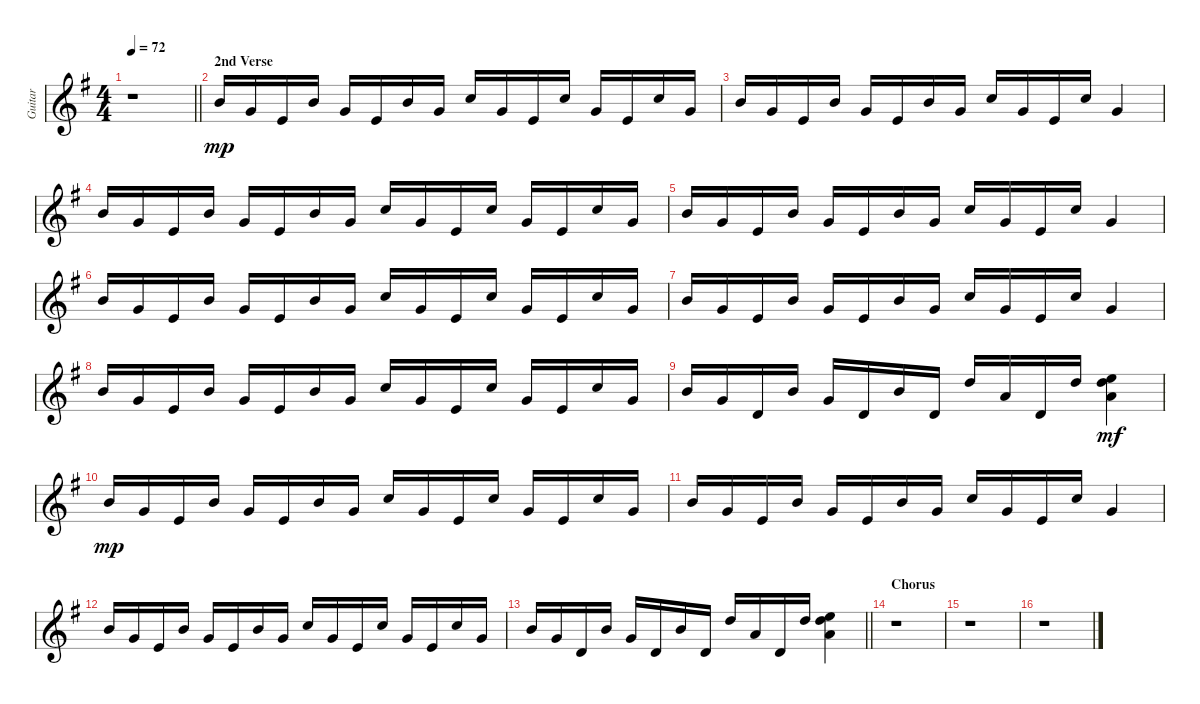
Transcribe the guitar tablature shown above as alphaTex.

\track ("Guitar" "Guitar") {instrument acousticguitarsteel}
\staff {score}
\tuning (E4 B3 G3 D3 A2 E2) {hide}
\ts (4 4)
\tempo 72
\clef g2
\barLineRight lightlight
\ks eminor
r.1{dy mp} |
\section ("" "2nd Verse")
0.2.16 0.3.16 2.4.16 0.2.16 0.3.16 2.4.16 0.2.16 0.3.16 1.2.16 0.3.16 2.4.16 1.2.16 0.3.16 2.4.16 1.2.16 0.3.16 |
0.2.16 0.3.16 2.4.16 0.2.16 0.3.16 2.4.16 0.2.16 0.3.16 1.2.16 0.3.16 2.4.16 1.2.16 0.3.4 |
0.2.16 0.3.16 2.4.16 0.2.16 0.3.16 2.4.16 0.2.16 0.3.16 1.2.16 0.3.16 2.4.16 1.2.16 0.3.16 2.4.16 1.2.16 0.3.16 |
0.2.16 0.3.16 2.4.16 0.2.16 0.3.16 2.4.16 0.2.16 0.3.16 1.2.16 0.3.16 2.4.16 1.2.16 0.3.4 |
0.2.16 0.3.16 2.4.16 0.2.16 0.3.16 2.4.16 0.2.16 0.3.16 1.2.16 0.3.16 2.4.16 1.2.16 0.3.16 2.4.16 1.2.16 0.3.16 |
0.2.16 0.3.16 2.4.16 0.2.16 0.3.16 2.4.16 0.2.16 0.3.16 1.2.16 0.3.16 2.4.16 1.2.16 0.3.4 |
0.2.16 0.3.16 2.4.16 0.2.16 0.3.16 2.4.16 0.2.16 0.3.16 1.2.16 0.3.16 2.4.16 1.2.16 0.3.16 2.4.16 1.2.16 0.3.16 |
0.2.16 0.3.16 0.4.16 0.2.16 0.3.16 0.4.16 0.2.16 0.4.16 3.2.16 2.3.16 0.4.16 3.2.16 (0.1 3.2 2.3).4{bd 60 dy mf} |
0.2.16{dy mp} 0.3.16 2.4.16 0.2.16 0.3.16 2.4.16 0.2.16 0.3.16 1.2.16 0.3.16 2.4.16 1.2.16 0.3.16 2.4.16 1.2.16 0.3.16 |
0.2.16 0.3.16 2.4.16 0.2.16 0.3.16 2.4.16 0.2.16 0.3.16 1.2.16 0.3.16 2.4.16 1.2.16 0.3.4 |
0.2.16 0.3.16 2.4.16 0.2.16 0.3.16 2.4.16 0.2.16 0.3.16 1.2.16 0.3.16 2.4.16 1.2.16 0.3.16 2.4.16 1.2.16 0.3.16 |
\barLineRight lightlight
0.2.16 0.3.16 0.4.16 0.2.16 0.3.16 0.4.16 0.2.16 0.4.16 3.2.16 2.3.16 0.4.16 3.2.16 (0.1 3.2 2.3).4{bd 60} |
\section ("" "Chorus ")
r.1 |
r.1 |
r.1
